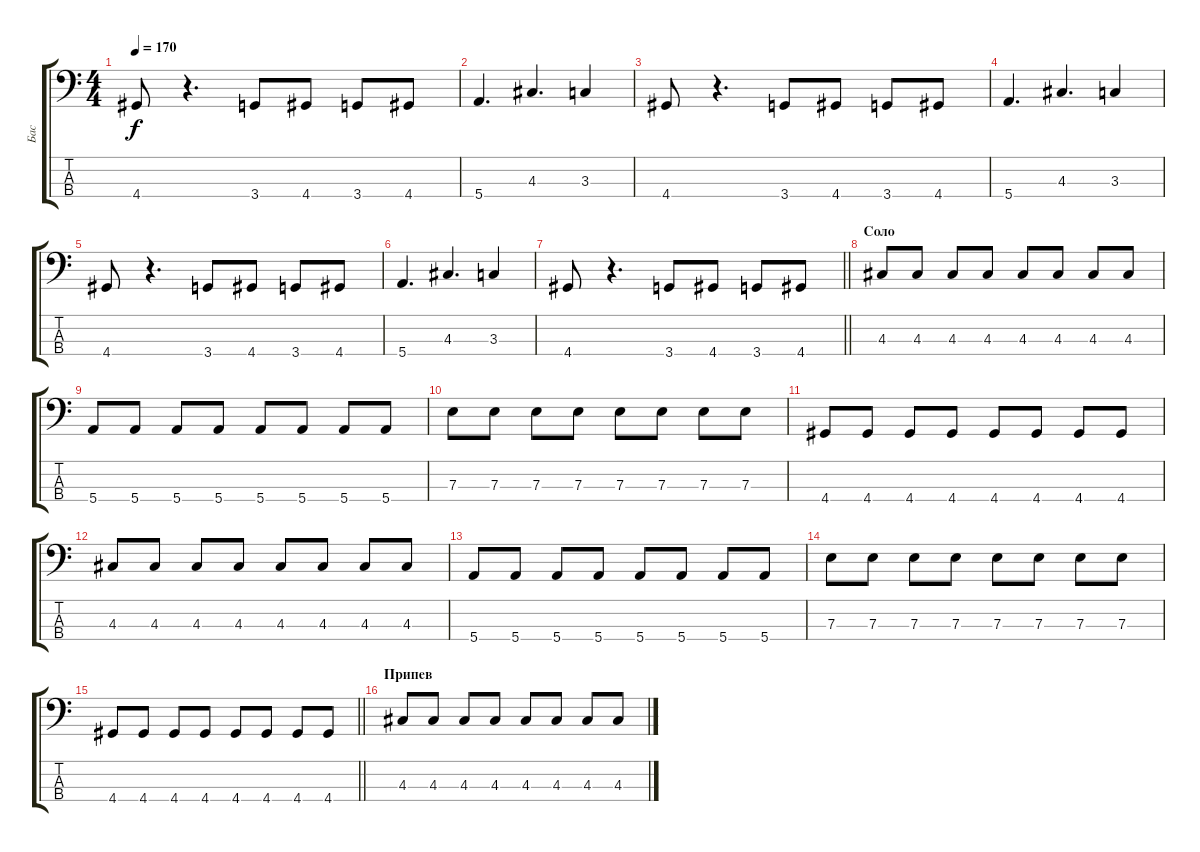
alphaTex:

\track ("Бас" "Бас") {instrument electricbassfinger}
\staff {score tabs}
\tuning (G2 D2 A1 E1) {hide}
\ts (4 4)
\tempo 170
\clef f4
\ks c
4.4.8{dy f} r.4{d} 3.4.8 4.4.8 3.4.8 4.4.8 |
5.4.4{d} 4.3.4{d} 3.3.4 |
4.4.8 r.4{d} 3.4.8 4.4.8 3.4.8 4.4.8 |
5.4.4{d} 4.3.4{d} 3.3.4 |
4.4.8 r.4{d} 3.4.8 4.4.8 3.4.8 4.4.8 |
5.4.4{d} 4.3.4{d} 3.3.4 |
\barLineRight lightlight
4.4.8 r.4{d} 3.4.8 4.4.8 3.4.8 4.4.8 |
\section ("" "Соло")
4.3.8 4.3.8 4.3.8 4.3.8 4.3.8 4.3.8 4.3.8 4.3.8 |
5.4.8 5.4.8 5.4.8 5.4.8 5.4.8 5.4.8 5.4.8 5.4.8 |
7.3.8 7.3.8 7.3.8 7.3.8 7.3.8 7.3.8 7.3.8 7.3.8 |
4.4.8 4.4.8 4.4.8 4.4.8 4.4.8 4.4.8 4.4.8 4.4.8 |
4.3.8 4.3.8 4.3.8 4.3.8 4.3.8 4.3.8 4.3.8 4.3.8 |
5.4.8 5.4.8 5.4.8 5.4.8 5.4.8 5.4.8 5.4.8 5.4.8 |
7.3.8 7.3.8 7.3.8 7.3.8 7.3.8 7.3.8 7.3.8 7.3.8 |
\barLineRight lightlight
4.4.8 4.4.8 4.4.8 4.4.8 4.4.8 4.4.8 4.4.8 4.4.8 |
\section ("" "Припев")
4.3.8 4.3.8 4.3.8 4.3.8 4.3.8 4.3.8 4.3.8 4.3.8
